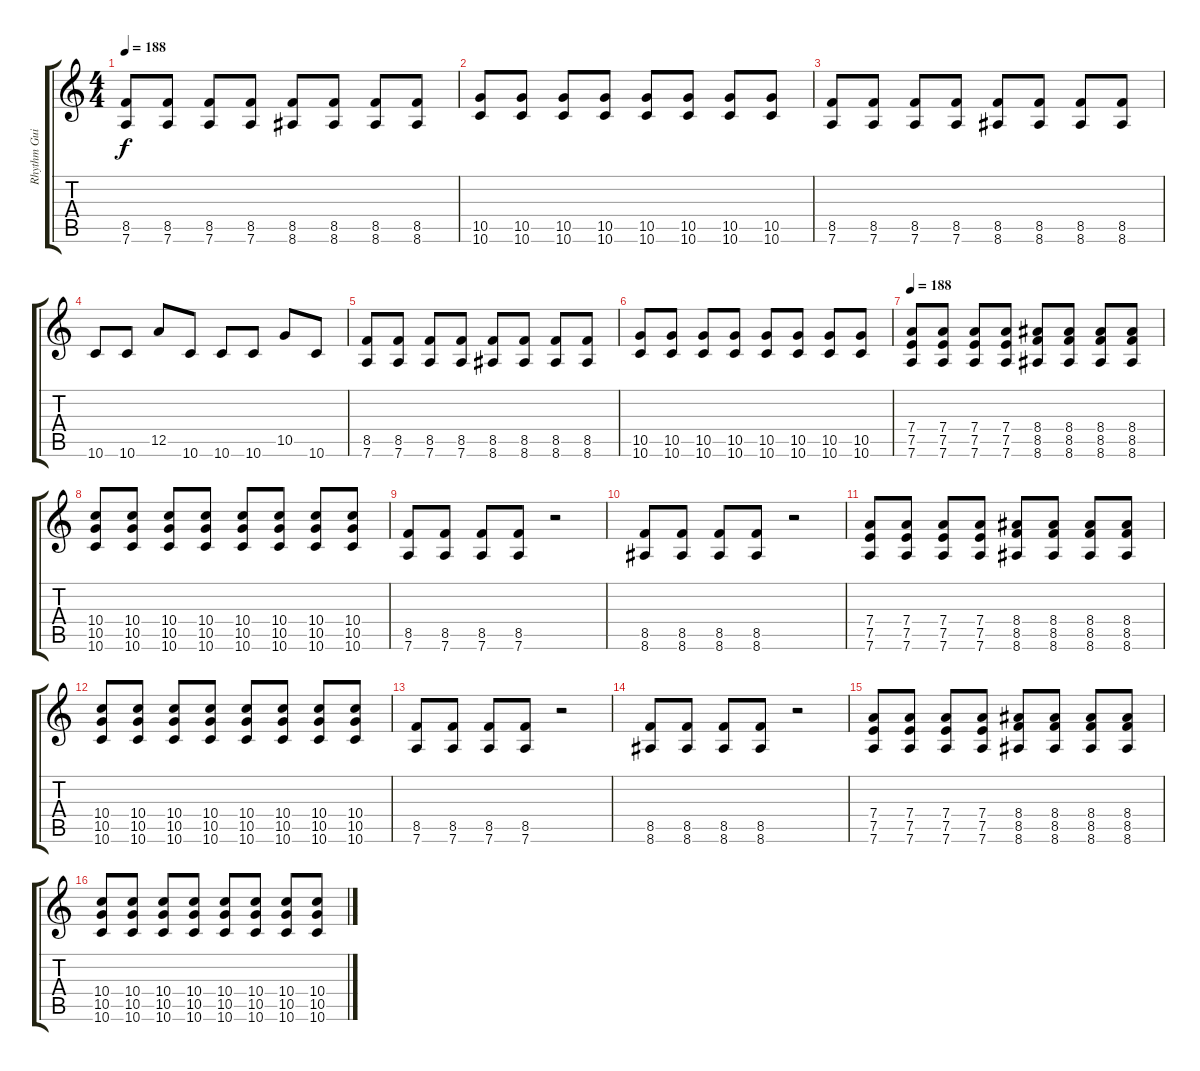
\track ("Rhythm Guitar" "Rhythm Gui") {instrument overdrivenguitar}
\staff {score tabs}
\tuning (E4 B3 G3 D3 A2 D2) {hide}
\ts (4 4)
\tempo 188
\tempo 170
\tempo 188
\clef g2
\ks c
(8.5 7.6).8{dy f instrument overdrivenguitar} (8.5 7.6).8 (8.5 7.6).8 (8.5 7.6).8 (8.5 8.6).8 (8.5 8.6).8 (8.5 8.6).8 (8.5 8.6).8 |
(10.5 10.6).8 (10.5 10.6).8 (10.5 10.6).8 (10.5 10.6).8 (10.5 10.6).8 (10.5 10.6).8 (10.5 10.6).8 (10.5 10.6).8 |
(8.5 7.6).8 (8.5 7.6).8 (8.5 7.6).8 (8.5 7.6).8 (8.5 8.6).8 (8.5 8.6).8 (8.5 8.6).8 (8.5 8.6).8 |
10.6.8 10.6.8 12.5.8 10.6.8 10.6.8 10.6.8 10.5.8 10.6.8 |
(8.5 7.6).8 (8.5 7.6).8 (8.5 7.6).8 (8.5 7.6).8 (8.5 8.6).8 (8.5 8.6).8 (8.5 8.6).8 (8.5 8.6).8 |
(10.5 10.6).8 (10.5 10.6).8 (10.5 10.6).8 (10.5 10.6).8 (10.5 10.6).8 (10.5 10.6).8 (10.5 10.6).8 (10.5 10.6).8 |
\tempo 188
(7.4 7.5 7.6).8 (7.4 7.5 7.6).8 (7.4 7.5 7.6).8 (7.4 7.5 7.6).8 (8.4 8.5 8.6).8 (8.4 8.5 8.6).8 (8.4 8.5 8.6).8 (8.4 8.5 8.6).8 |
(10.4 10.5 10.6).8 (10.4 10.5 10.6).8 (10.4 10.5 10.6).8 (10.4 10.5 10.6).8 (10.4 10.5 10.6).8 (10.4 10.5 10.6).8 (10.4 10.5 10.6).8 (10.4 10.5 10.6).8 |
(8.5 7.6).8 (8.5 7.6).8 (8.5 7.6).8 (8.5 7.6).8 r.2 |
(8.5 8.6).8 (8.5 8.6).8 (8.5 8.6).8 (8.5 8.6).8 r.2 |
(7.4 7.5 7.6).8 (7.4 7.5 7.6).8 (7.4 7.5 7.6).8 (7.4 7.5 7.6).8 (8.4 8.5 8.6).8 (8.4 8.5 8.6).8 (8.4 8.5 8.6).8 (8.4 8.5 8.6).8 |
(10.4 10.5 10.6).8 (10.4 10.5 10.6).8 (10.4 10.5 10.6).8 (10.4 10.5 10.6).8 (10.4 10.5 10.6).8 (10.4 10.5 10.6).8 (10.4 10.5 10.6).8 (10.4 10.5 10.6).8 |
(8.5 7.6).8 (8.5 7.6).8 (8.5 7.6).8 (8.5 7.6).8 r.2 |
(8.5 8.6).8 (8.5 8.6).8 (8.5 8.6).8 (8.5 8.6).8 r.2 |
(7.4 7.5 7.6).8 (7.4 7.5 7.6).8 (7.4 7.5 7.6).8 (7.4 7.5 7.6).8 (8.4 8.5 8.6).8 (8.4 8.5 8.6).8 (8.4 8.5 8.6).8 (8.4 8.5 8.6).8 |
(10.4 10.5 10.6).8 (10.4 10.5 10.6).8 (10.4 10.5 10.6).8 (10.4 10.5 10.6).8 (10.4 10.5 10.6).8 (10.4 10.5 10.6).8 (10.4 10.5 10.6).8 (10.4 10.5 10.6).8
